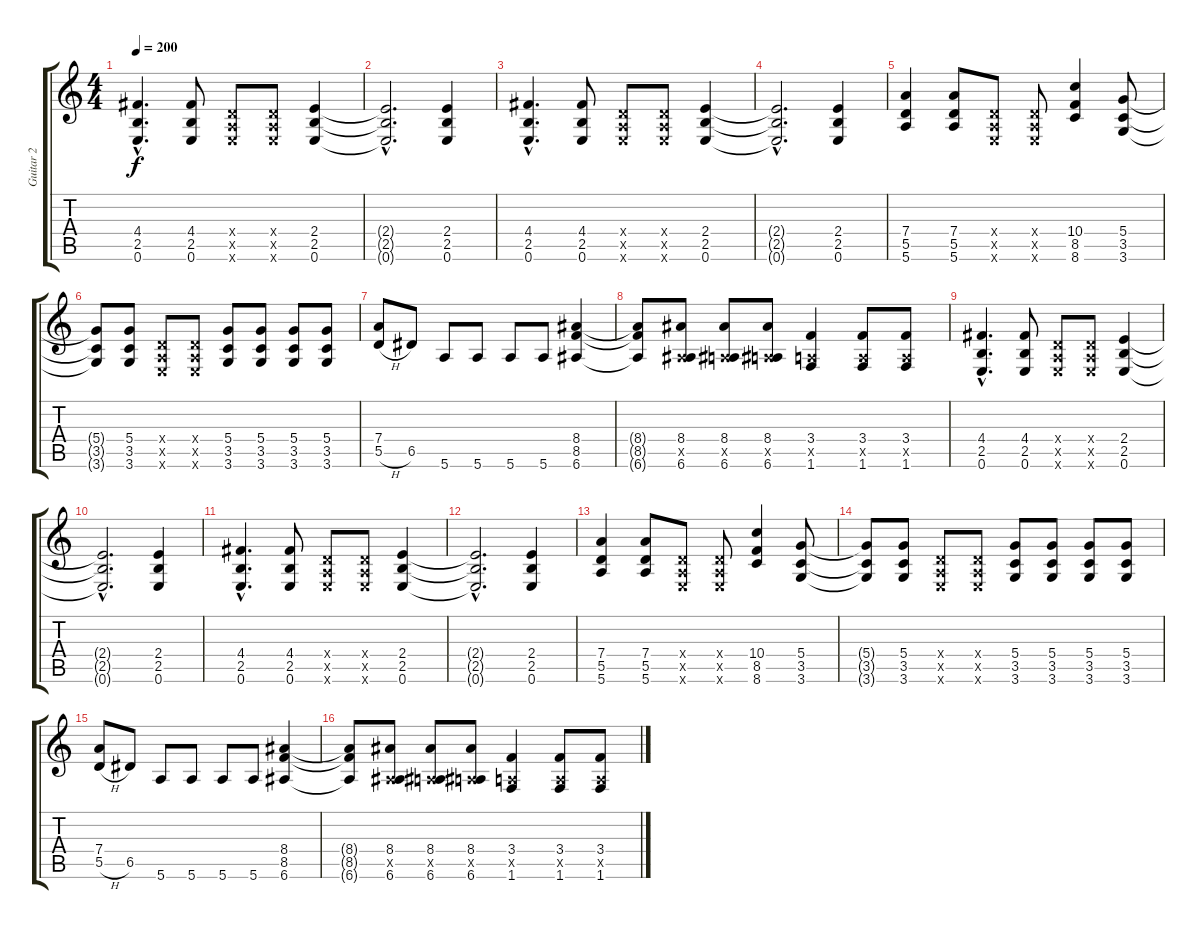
\track ("Guitar 2" "Guitar 2") {instrument distortionguitar}
\staff {score tabs}
\tuning (E4 B3 G3 D3 A2 E2) {hide}
\ts (4 4)
\tempo 200
\tempo 230
\tempo 200
\clef g2
\ks c
(4.4{hac} 2.5{hac} 0.6{hac}).4{d dy f volume 6 instrument distortionguitar} (4.4 2.5 0.6).8 (0.4{x} 0.5{x} 0.6{x}).8 (0.4{x} 0.5{x} 0.6{x}).8 (2.4 2.5 0.6).4 |
(2.4{hac t} 2.5{hac t} 0.6{hac t}).2{d} (2.4 2.5 0.6).4 |
(4.4{hac} 2.5{hac} 0.6{hac}).4{d} (4.4 2.5 0.6).8 (0.4{x} 0.5{x} 0.6{x}).8 (0.4{x} 0.5{x} 0.6{x}).8 (2.4 2.5 0.6).4 |
(2.4{hac t} 2.5{hac t} 0.6{hac t}).2{d} (2.4 2.5 0.6).4 |
(7.4 5.5 5.6).4 (7.4 5.5 5.6).8 (0.4{x} 0.5{x} 0.6{x}).8 (0.4{x} 0.5{x} 0.6{x}).8 (10.4 8.5 8.6).4 (5.4 3.5 3.6).8 |
(5.4{t} 3.5{t} 3.6{t}).8 (5.4 3.5 3.6).8 (0.4{x} 0.5{x} 0.6{x}).8 (0.4{x} 0.5{x} 0.6{x}).8 (5.4 3.5 3.6).8 (5.4 3.5 3.6).8 (5.4 3.5 3.6).8 (5.4 3.5 3.6).8 |
(7.4 5.5{h}).8 6.5.8 5.6.8 5.6.8 5.6.8 5.6.8 (8.4 8.5 6.6).4 |
(8.4{t} 8.5{t} 6.6{t}).8 (8.4 0.5{x} 6.6).8 (8.4 0.5{x} 6.6).8 (8.4 0.5{x} 6.6).8 (3.4 0.5{x} 1.6).4 (3.4 0.5{x} 1.6).8 (3.4 0.5{x} 1.6).8 |
(4.4{hac} 2.5{hac} 0.6{hac}).4{d} (4.4 2.5 0.6).8 (0.4{x} 0.5{x} 0.6{x}).8 (0.4{x} 0.5{x} 0.6{x}).8 (2.4 2.5 0.6).4 |
(2.4{hac t} 2.5{hac t} 0.6{hac t}).2{d} (2.4 2.5 0.6).4 |
(4.4{hac} 2.5{hac} 0.6{hac}).4{d} (4.4 2.5 0.6).8 (0.4{x} 0.5{x} 0.6{x}).8 (0.4{x} 0.5{x} 0.6{x}).8 (2.4 2.5 0.6).4 |
(2.4{hac t} 2.5{hac t} 0.6{hac t}).2{d} (2.4 2.5 0.6).4 |
(7.4 5.5 5.6).4 (7.4 5.5 5.6).8 (0.4{x} 0.5{x} 0.6{x}).8 (0.4{x} 0.5{x} 0.6{x}).8 (10.4 8.5 8.6).4 (5.4 3.5 3.6).8 |
(5.4{t} 3.5{t} 3.6{t}).8 (5.4 3.5 3.6).8 (0.4{x} 0.5{x} 0.6{x}).8 (0.4{x} 0.5{x} 0.6{x}).8 (5.4 3.5 3.6).8 (5.4 3.5 3.6).8 (5.4 3.5 3.6).8 (5.4 3.5 3.6).8 |
(7.4 5.5{h}).8 6.5.8 5.6.8 5.6.8 5.6.8 5.6.8 (8.4 8.5 6.6).4 |
(8.4{t} 8.5{t} 6.6{t}).8 (8.4 0.5{x} 6.6).8 (8.4 0.5{x} 6.6).8 (8.4 0.5{x} 6.6).8 (3.4 0.5{x} 1.6).4 (3.4 0.5{x} 1.6).8 (3.4 0.5{x} 1.6).8
